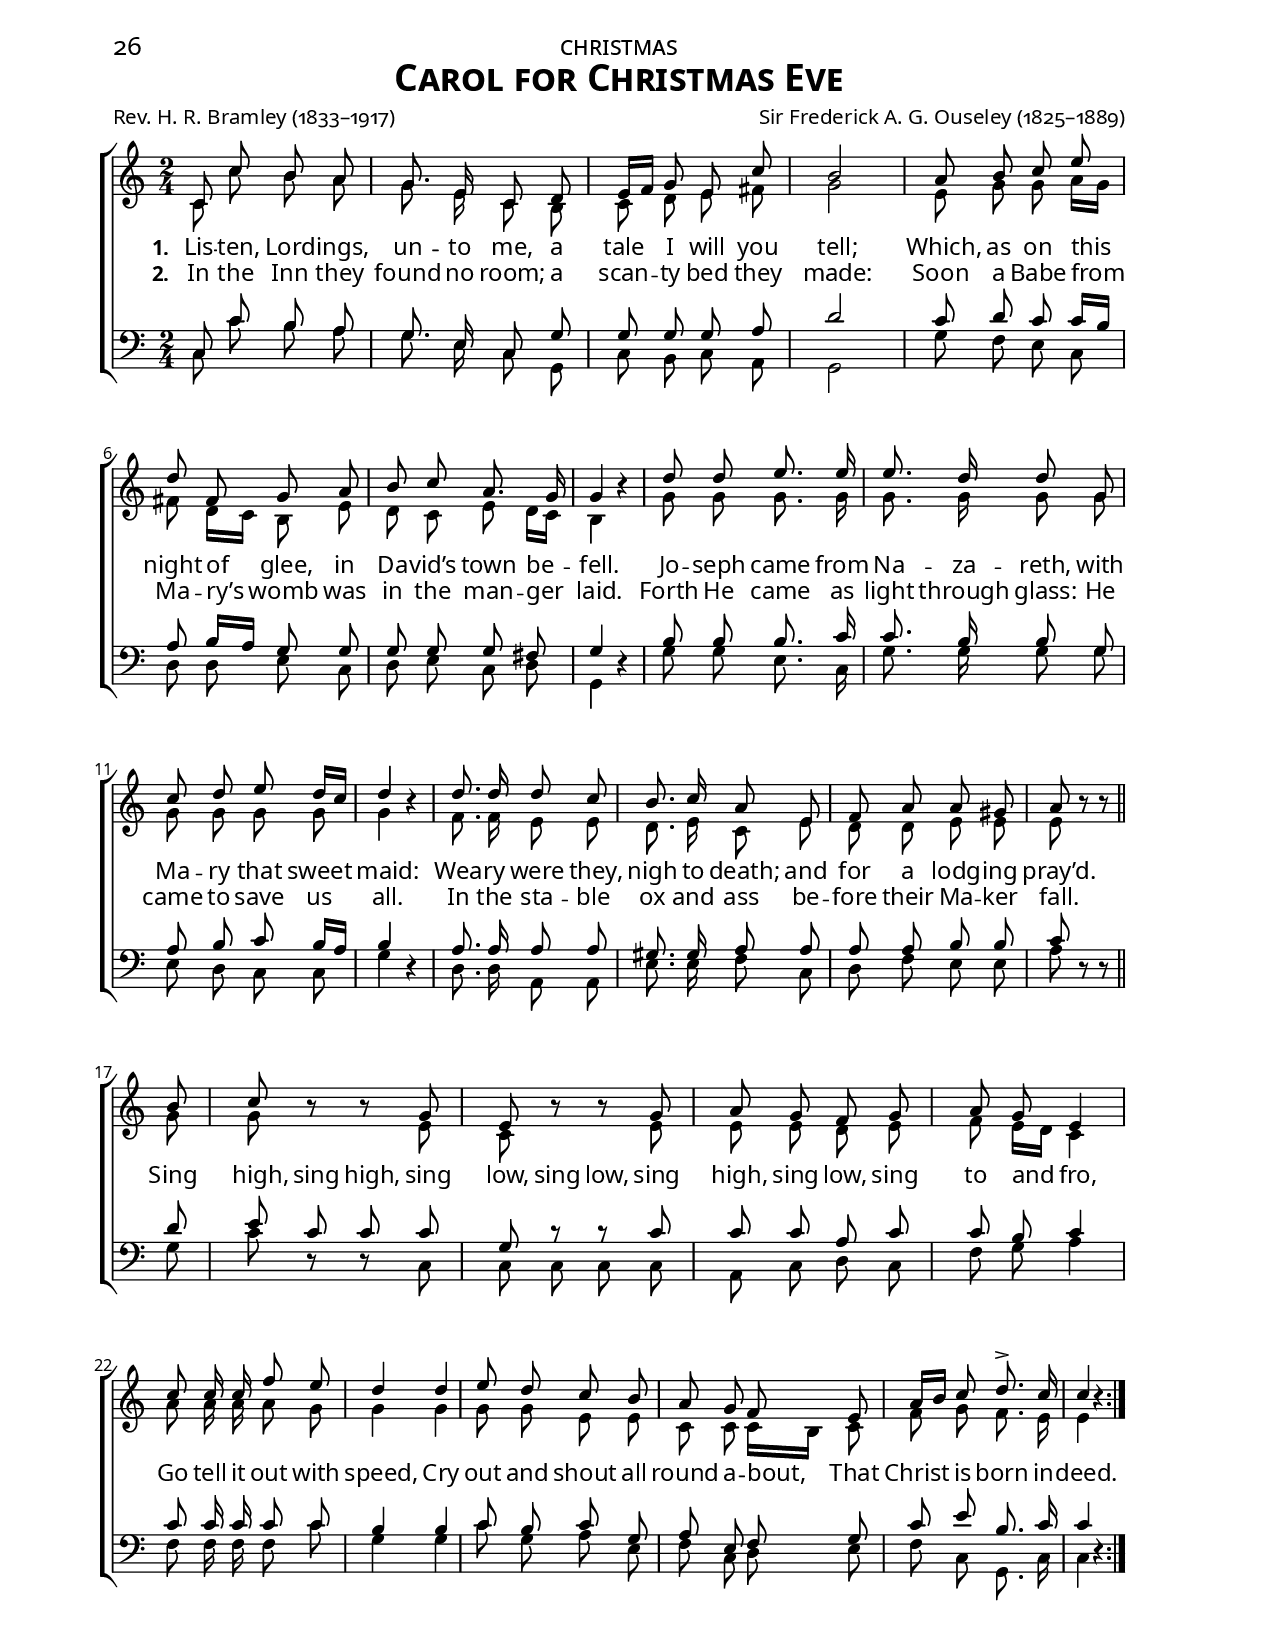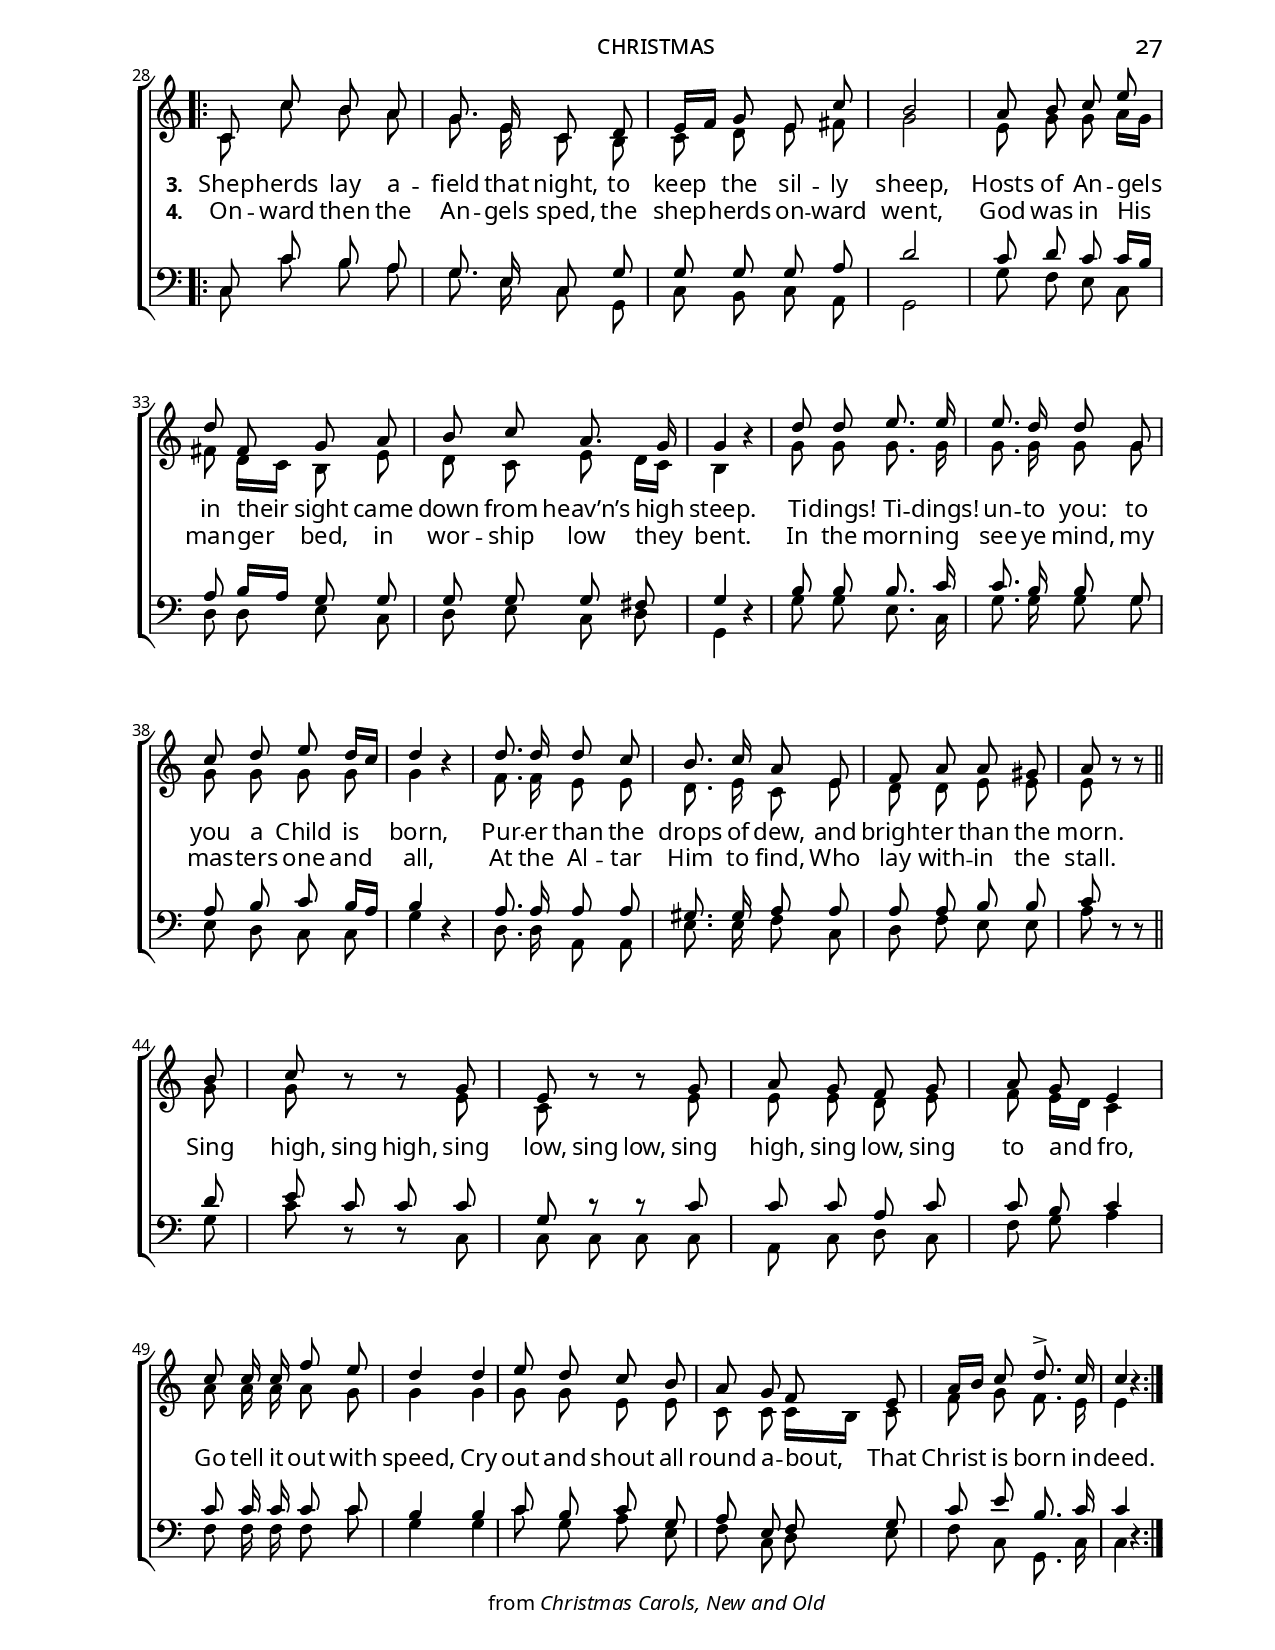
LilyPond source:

\version "2.24.0"
\include "util.ly"
\header {
  title = \markup{\override #'(font-name . "Garamond Premier Pro Semibold"){ \abs-fontsize #18 \smallCapsOldStyle"Carol for Christmas Eve"}}
  poet = \markup\oldStyleNum"Rev. H. R. Bramley (1833–1917)"
  composer = \markup\oldStyleNum"Sir Frederick A. G. Ouseley (1825–1889)"
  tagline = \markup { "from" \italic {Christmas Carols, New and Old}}
}
\paper {
  %print-all-headers = ##t
  paper-height = 11\in
  paper-width = 8.5\in
  indent = 0\in
  %system-system-spacing = #'((basic-distance . 10) (padding . 0))
  %system-system-spacing =
  %  #'((basic-distance . 0)
  %     (minimum-distance . 0)
  %     (padding . -5)
  %     (stretchability . 100))
  ragged-last-bottom = ##f
  ragged-bottom = ##f
  two-sided = ##t
  inner-margin = 1\in
  outer-margin = 0.75\in
  top-margin = 0.26\in
  bottom-margin = 0.25\in
  first-page-number = #026
  print-first-page-number = ##t
  headerLine = \markup{\override #'(font-name . "Garamond Premier Pro") \smallCapsOldStyle"christmas"}
  oddHeaderMarkup = \markup\fill-line{
     \override #'(font-name . "Garamond Premier Pro")\abs-fontsize #12.5
     \combine 
        \fill-line{"" \if \should-print-page-number
        \oldStylePageNum""
        }
        \fill-line{\headerLine}
  }
  evenHeaderMarkup = \markup {
     \override #'(font-name . "Garamond Premier Pro")\abs-fontsize #12.5
     \combine
        \if \should-print-page-number
        \oldStylePageNum""
        \fill-line{\headerLine}
  }
}
#(set-global-staff-size 18) \paper{ #(define fonts (make-pango-font-tree "Garamond Premier Pro" "Garamond Premier Pro" "Garamond Premier Pro" (/ 18 20))) }
global = {
  \key c \major
  \time 2/4
  \autoBeamOff
}

sopMusic = \relative c' {
  \repeat volta 2 {
    c8 c' b a |
    g8. e16 c8 d |
    e16[ f] g8 e c' |
    b2 |
    a8 b c e | 
    
    d fis, g a |
    b c a8. g16 |
    g4 b\rest |
    d8 d e8. e16 |
    e8. d16 d8 g, | 
    
    c d e d16[ c] |
    d4 b\rest |
    d8. d16 d8 c |
    b8. c16 a8 e |
    f a a gis | 
    
    \partial 4. a b\rest b\rest \bar "||" \break
    \partial 8 b |
    c b\rest b\rest g |
    e b'\rest b\rest g |
    a g f g |
    a g e4 | \break
    
    c'8 c16 c f8 e |
    d4 d |
    e8 d c b |
    a g f e |
    a16[ b] c8 d8.-> c16 |
    c4 b\rest \break
  }
}
sopWords = \lyricmode {
  
}

altoMusic = \relative c' {
  c8 c' b a |
  g8. e16 c8 b |
  c d e fis |
  g2 |
  e8 g g a16[ g] |
  
  fis8 d16[ c] b8 e |
  d c e d16[ c] |
  b4 s |
  g'8 g g8. g16 |
  g8. g16 g8 g |
  
  g g g g |
  g4 s |
  f8. f16 e8 e |
  d8. e16 c8 e |
  d d e e |
  
  e s s g |
  g s s e |
  c s s e |
  e e d e |
  f e16[ d] c4 |
  
  a'8 a16 a a8 g |
  g4 g |
  g8 g e e |
  c c c16[ b] c8 |
  f g f8. e16 |
  e4 s
}
altoWords = \lyricmode {
  \dropLyricsVII
  \set stanza = #"1. "
  Lis -- ten, Lord -- ings, un -- to me, a tale I will you tell;
  Which, as on this night of glee, in Da -- vid’s town be -- fell.
  Jo -- seph came from Na -- za -- reth, with Ma -- ry that sweet maid:
  Wea -- ry were they, nigh to death; and for a lodg -- ing pray’d.
  
  \set associatedVoice = "tenors"
  Sing high, sing high,
  \set associatedVoice = "basses" sing low,
  sing low, sing high, sing low,
  \unset associatedVoice
  sing to and fro,
  Go tell it out with speed, Cry out and shout all round a -- bout,
  That Christ is born in -- deed.
  
  
  \set stanza = #"3. "
  Shep -- herds lay a -- field that night, to keep the sil -- ly sheep,
  Hosts of An -- gels in their sight came down from heav’n’s high steep.
  Ti -- dings! Ti -- dings! un -- to you: to you a Child is born,
  Pur -- er than the drops of dew, and bright -- er than the morn.
  
  \set associatedVoice = "tenors"
  Sing high, sing high,
  \set associatedVoice = "basses" sing low,
  sing low, sing high, sing low,
  \unset associatedVoice
  sing to and fro,
  Go tell it out with speed, Cry out and shout all round a -- bout,
  That Christ is born in -- deed.
}
altoWordsII = \lyricmode {
  \dropLyricsVII
%\markup\italic
  \set stanza = #"2. "
  In the Inn they found no room; a scan  -- ty bed they made:
  Soon a Babe from Ma -- ry’s womb was in the man -- ger laid.
  Forth He came as light through glass: He came to save us all.
  In the sta -- ble ox and ass be -- fore their Ma -- ker fall.
  
  \repeat unfold 32 \skip1
  
  \set stanza = #"4. "
  On -- ward then the An -- gels sped, the shep -- herds on -- ward went,
  God was in His man -- ger bed, in wor -- ship low they bent.
  In the morn -- ing see ye mind, my mas -- ters one and all,
  At the Al -- tar Him to find, Who lay with -- in the stall.
}
altoWordsIII = \lyricmode {
}
altoWordsIV = \lyricmode {
}
altoWordsV = \lyricmode {
  \set stanza = #"5. "
  \set ignoreMelismata = ##t
}
altoWordsVI = \lyricmode {
  \set stanza = #"6. "
  \set ignoreMelismata = ##t
}
tenorMusic = \relative c {
  c8 c' b a |
  g8. e16 c8 g' |
  g g g a |
  d2 |
  c8 d c c16[ b] |
  
  a8 b16[ a] g8 g |
  g g g fis |
  g4 s |
  b8 b b8. c16 |
  c8. b16 b8 g |
  
  a b c b16[ a] |
  b4 s |
  a8. a16 a8 a |
  gis8. gis16 a8 a |
  a a b b |
  
  c8 s s d |
  e c c c |
  g c\rest c\rest c |
  c c a c |
  c b c4 |
  
  c8 c16 c c8 c |
  b4 b |
  c8 b c g |
  a e f g |
  c e b8. c16 |
  c4 s
}
tenorWords = \lyricmode {
}
tenorWordsBass = \lyricmode {
}

bassMusic = \relative c {
  c8 c' b a |
  g8. e16 c8 g |
  c b c a |
  g2 |
  g'8 f e c |
  
  d d e c |
  d e c d |
  g,4 d'\rest |
  g8 g e8. c16 |
  g'8. g16 g8 g |
  
  e d c c |
  g'4 d\rest |
  d8. d16 a8 a |
  e'8. e16 f8 c |
  d f e e |
  
  a d,\rest d\rest g |
  c d,\rest d\rest c |
  c c c c |
  a c d c |
  f g a4 |
  
  f8 f16 f f8 c' |
  g4 g |
  c8 g a e |
  f c d e |
  f c g8. c16 c4 d\rest
}
bassWords = \lyricmode {

}

pianoRH = \relative c' {
  
}
pianoLH = \relative c' {
  
}

\score {
  <<
   \new ChoirStaff <<
%    \new Lyrics = sopranos \with { \override VerticalAxisGroup.nonstaff-relatedstaff-spacing = #'((basic-distance . 1)) }
    \new Staff = women <<
      \new Voice = "sopranos" { \voiceOne << \global \repeat unfold 2 \sopMusic >> }
      \new Voice = "altos" { \voiceTwo << \global \repeat unfold 2 \altoMusic >> }
    >>
   \new Staff = men <<
      \clef bass
      \new Voice = "tenors" { \voiceOne << \global \repeat unfold 2 \tenorMusic >> }
      \new Voice = "basses" { \voiceTwo << \global \repeat unfold 2 \bassMusic >> }
    >>
    \new Lyrics \with { alignAboveContext = #"women" \override VerticalAxisGroup.nonstaff-relatedstaff-spacing = #'((basic-distance . 1))} \lyricsto "sopranos" \sopWords
     \new Lyrics = "altosVI"  \with { alignBelowContext = #"women" \override VerticalAxisGroup.nonstaff-relatedstaff-spacing = #'((basic-distance . 1))} \lyricsto "altos" \altoWordsVI
    \new Lyrics = "altosV"  \with { alignBelowContext = #"women" \override VerticalAxisGroup.nonstaff-relatedstaff-spacing = #'((basic-distance . 1))} \lyricsto "altos" \altoWordsV
    \new Lyrics = "altosIV"  \with { alignBelowContext = #"women" \override VerticalAxisGroup.nonstaff-relatedstaff-spacing = #'((basic-distance . 1))} \lyricsto "altos" \altoWordsIV
    \new Lyrics = "altosIII"  \with { alignBelowContext = #"women" \override VerticalAxisGroup.nonstaff-relatedstaff-spacing = #'((basic-distance . 1))} \lyricsto "altos" \altoWordsIII
    \new Lyrics = "altosII"  \with { alignBelowContext = #"women" \override VerticalAxisGroup.nonstaff-relatedstaff-spacing = #'((basic-distance . 1))} \lyricsto "altos" \altoWordsII
    \new Lyrics = "altos"  \with { alignBelowContext = #"women" \override VerticalAxisGroup.nonstaff-relatedstaff-spacing = #'((basic-distance . 1))} \lyricsto "altos" \altoWords
%    \new Lyrics \with { alignAboveContext = #"men" \override VerticalAxisGroup.nonstaff-relatedstaff-spacing = #'((basic-distance . 1)) } \lyricsto "tenors" \tenorWords
    \new Lyrics \with { alignBelowContext = #"men" \override VerticalAxisGroup.nonstaff-relatedstaff-spacing = #'((basic-distance . 1)) } \lyricsto "basses" \bassWords
  >>
%    \new PianoStaff << \new Staff { \new Voice { \pianoRH } } \new Staff { \clef "bass" \pianoLH } >>
  >>
  \layout {
  \context {
    \Lyrics
    \override LyricText.font-size = #1.3
  }
    \context {
      \Score
      \override SpacingSpanner.base-shortest-duration = #(ly:make-moment 1/2)
      \override SpacingSpanner.common-shortest-duration = #(ly:make-moment 1/2)
    }
    \context {
      % Remove all empty staves
      % \Staff \RemoveEmptyStaves \override VerticalAxisGroup.remove-first = ##t
    }
    \context {
      \Lyrics
      \override LyricText.X-offset = #center-on-word
    }
  }
}

